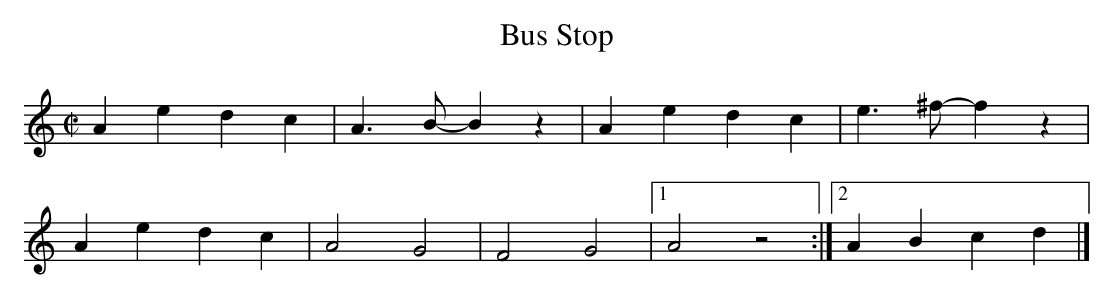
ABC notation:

X:1
T:Bus Stop
M:C|
K:Amin
A2e2 d2c2| A3B- B2 z2| A2e2 d2c2| e3^f- f2z2|
A2e2 d2c2| A4 G4| F4 G4|1 A4 z4 :|2 A2B2 c2d2|]
